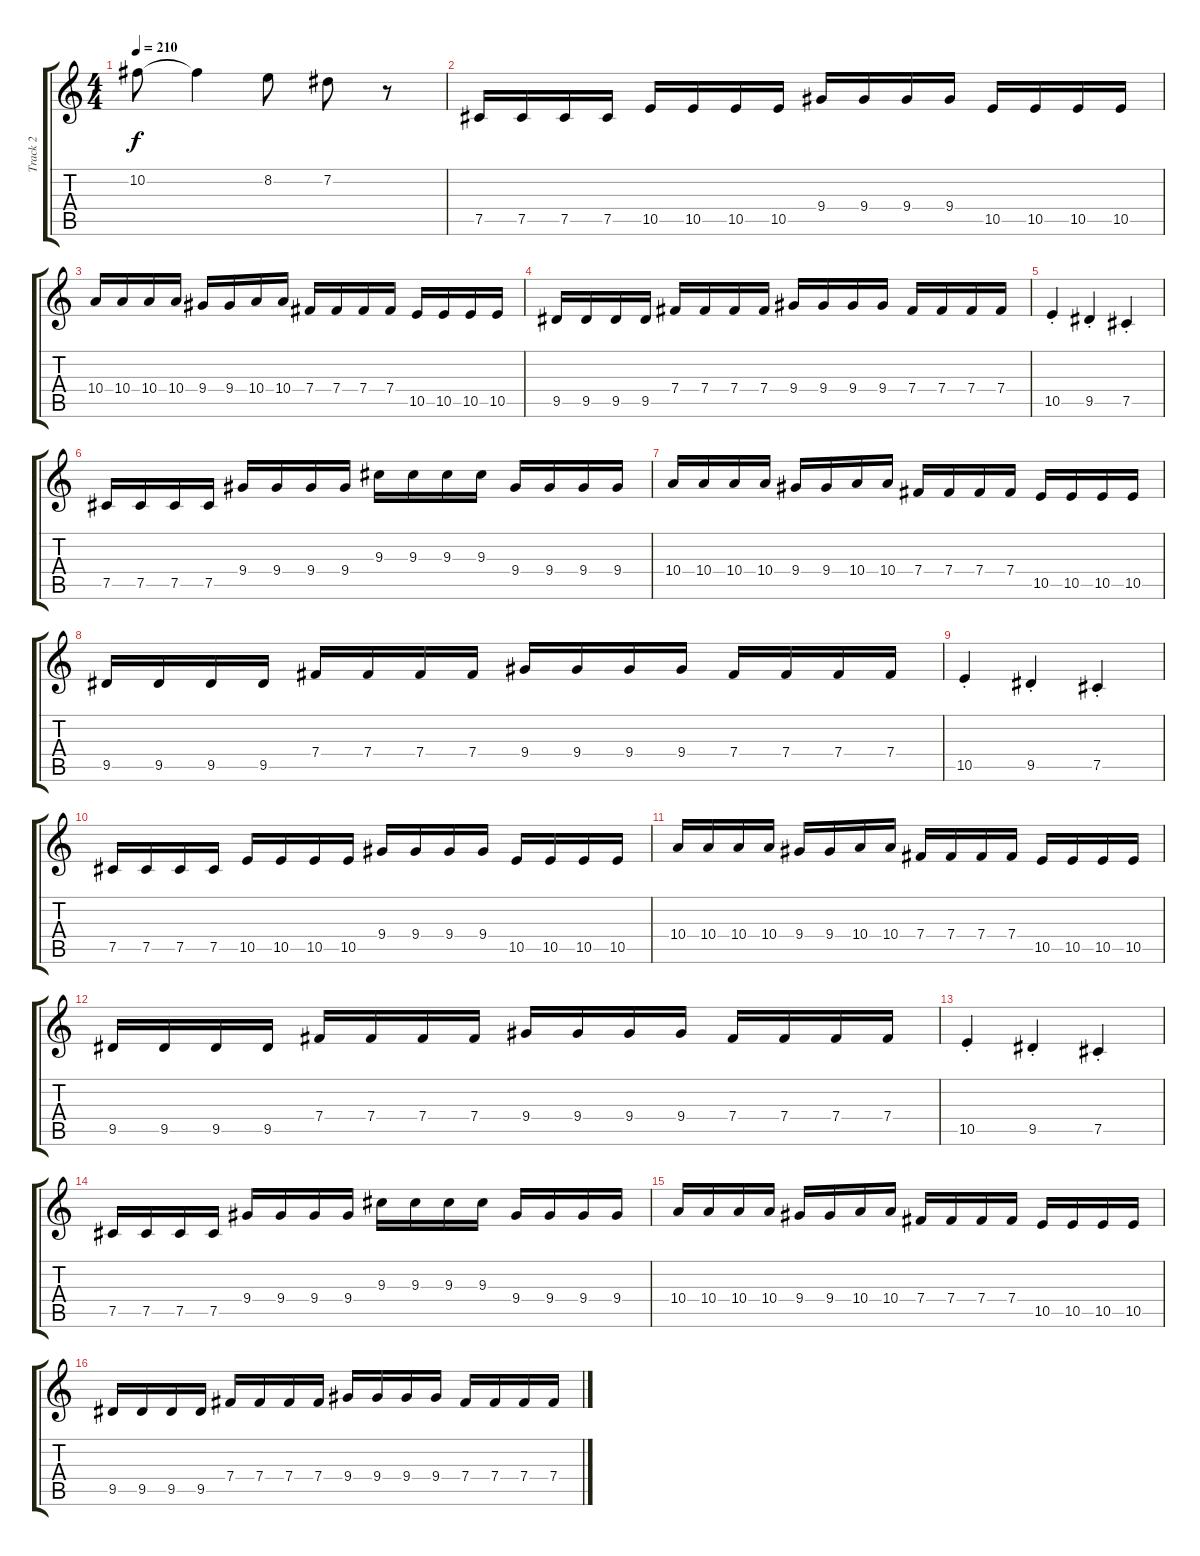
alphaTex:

\track ("Track 2" "Track 2") {instrument distortionguitar}
\staff {score tabs}
\tuning (Db4 Ab3 E3 B2 Gb2 Db2) {hide}
\ts (4 4)
\tempo 210
\clef g2
\ks c
10.2.8{dy f} 10.2{t}.4 8.2.8 7.2.8 r.8 |
7.5.16 7.5.16 7.5.16 7.5.16 10.5.16 10.5.16 10.5.16 10.5.16 9.4.16 9.4.16 9.4.16 9.4.16 10.5.16 10.5.16 10.5.16 10.5.16 |
10.4.16 10.4.16 10.4.16 10.4.16 9.4.16 9.4.16 10.4.16 10.4.16 7.4.16 7.4.16 7.4.16 7.4.16 10.5.16 10.5.16 10.5.16 10.5.16 |
9.5.16 9.5.16 9.5.16 9.5.16 7.4.16 7.4.16 7.4.16 7.4.16 9.4.16 9.4.16 9.4.16 9.4.16 7.4.16 7.4.16 7.4.16 7.4.16 |
10.5{st}.4 9.5{st}.4 7.5{st}.4 |
7.5.16 7.5.16 7.5.16 7.5.16 9.4.16 9.4.16 9.4.16 9.4.16 9.3.16 9.3.16 9.3.16 9.3.16 9.4.16 9.4.16 9.4.16 9.4.16 |
10.4.16 10.4.16 10.4.16 10.4.16 9.4.16 9.4.16 10.4.16 10.4.16 7.4.16 7.4.16 7.4.16 7.4.16 10.5.16 10.5.16 10.5.16 10.5.16 |
9.5.16 9.5.16 9.5.16 9.5.16 7.4.16 7.4.16 7.4.16 7.4.16 9.4.16 9.4.16 9.4.16 9.4.16 7.4.16 7.4.16 7.4.16 7.4.16 |
10.5{st}.4 9.5{st}.4 7.5{st}.4 |
7.5.16 7.5.16 7.5.16 7.5.16 10.5.16 10.5.16 10.5.16 10.5.16 9.4.16 9.4.16 9.4.16 9.4.16 10.5.16 10.5.16 10.5.16 10.5.16 |
10.4.16 10.4.16 10.4.16 10.4.16 9.4.16 9.4.16 10.4.16 10.4.16 7.4.16 7.4.16 7.4.16 7.4.16 10.5.16 10.5.16 10.5.16 10.5.16 |
9.5.16 9.5.16 9.5.16 9.5.16 7.4.16 7.4.16 7.4.16 7.4.16 9.4.16 9.4.16 9.4.16 9.4.16 7.4.16 7.4.16 7.4.16 7.4.16 |
10.5{st}.4 9.5{st}.4 7.5{st}.4 |
7.5.16 7.5.16 7.5.16 7.5.16 9.4.16 9.4.16 9.4.16 9.4.16 9.3.16 9.3.16 9.3.16 9.3.16 9.4.16 9.4.16 9.4.16 9.4.16 |
10.4.16 10.4.16 10.4.16 10.4.16 9.4.16 9.4.16 10.4.16 10.4.16 7.4.16 7.4.16 7.4.16 7.4.16 10.5.16 10.5.16 10.5.16 10.5.16 |
9.5.16 9.5.16 9.5.16 9.5.16 7.4.16 7.4.16 7.4.16 7.4.16 9.4.16 9.4.16 9.4.16 9.4.16 7.4.16 7.4.16 7.4.16 7.4.16
